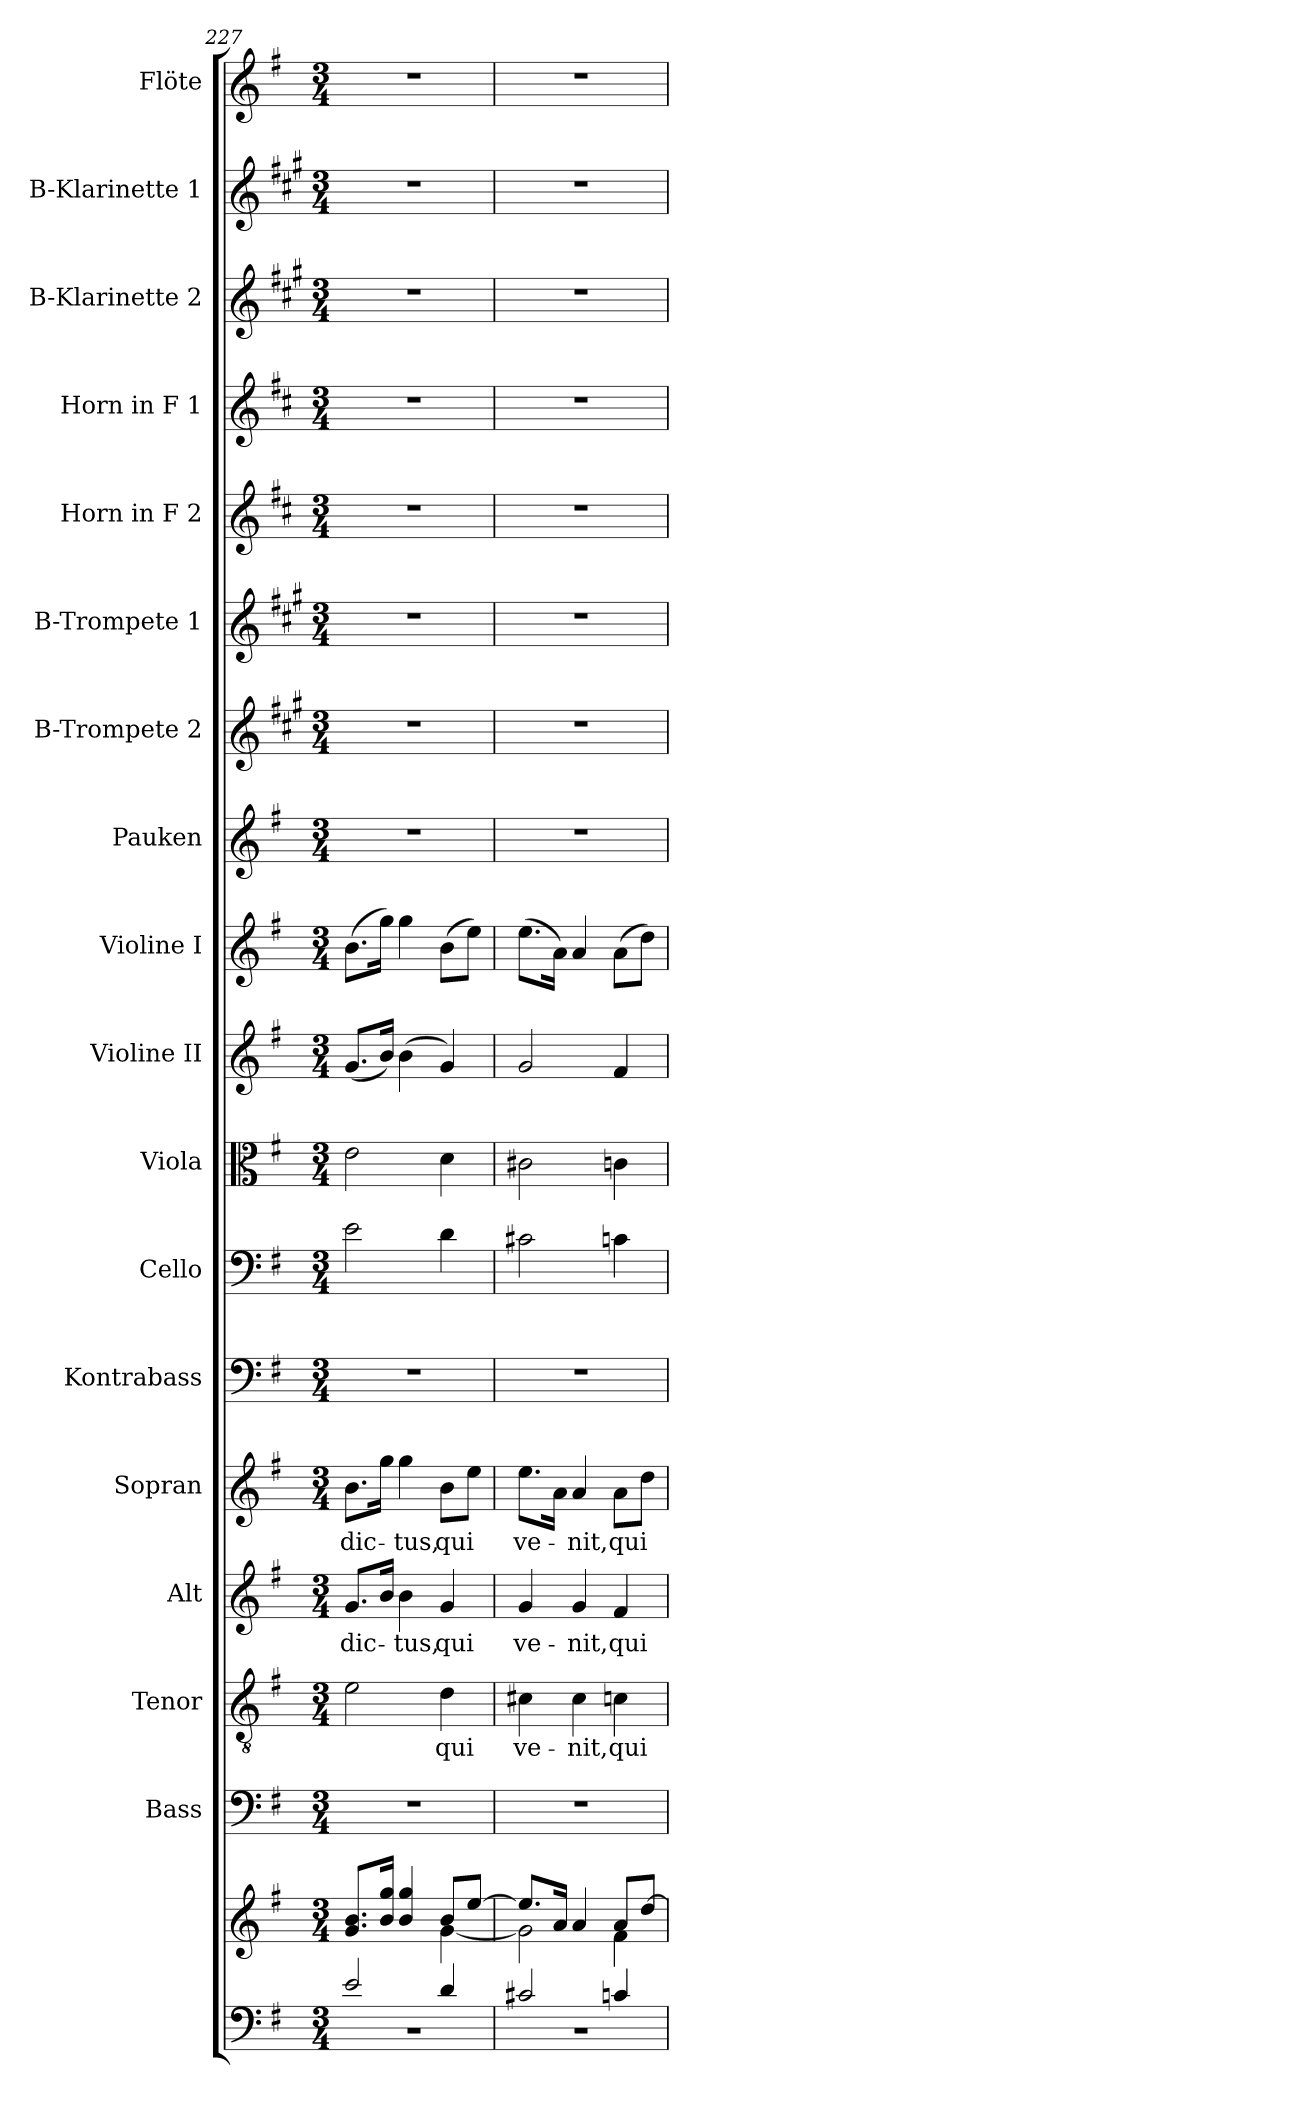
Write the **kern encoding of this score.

**kern	**kern	**kern	**kern	**text	**kern	**text	**kern	**text	**kern	**kern	**kern	**kern	**kern	**kern	**kern	**kern	**kern	**kern	**kern	**kern	**kern
*part18	*part18	*part17	*part16	*part16	*part15	*part15	*part14	*part14	*part13	*part12	*part11	*part10	*part9	*part8	*part7	*part6	*part5	*part4	*part3	*part2	*part1
*staff19	*staff18	*staff17	*staff16	*staff16	*staff15	*staff15	*staff14	*staff14	*staff13	*staff12	*staff11	*staff10	*staff9	*staff8	*staff7	*staff6	*staff5	*staff4	*staff3	*staff2	*staff1
*	*	*I"Bass	*I"Tenor	*	*I"Alt	*	*I"Sopran	*	*I"Kontrabass	*I"Cello	*I"Viola	*I"Violine II	*I"Violine I	*I"Pauken	*I"B-Trompete 2	*I"B-Trompete 1	*I"Horn in F 2	*I"Horn in F 1	*I"B-Klarinette 2	*I"B-Klarinette 1	*I"Flöte
*	*	*I'B.	*I'T.	*	*I'A.	*	*I'S.	*	*I'Kb.	*	*I'Vla.	*I'Vl. II	*I'Vl. I	*I'Pk.	*I'Trp. 2	*I'Trp. 1	*	*	*I'Kl. 2	*I'Kl. 1	*I'Fl.
!!LO:PB:g=z
*clefF4	*clefG2	*clefF4	*clefGv2	*	*clefG2	*	*clefG2	*	*clefF4	*clefF4	*clefC3	*clefG2	*clefG2	*clefG2	*clefG2	*clefG2	*clefG2	*clefG2	*clefG2	*clefG2	*clefG2
*	*	*	*	*	*	*	*	*	*ITrd7c12	*	*	*	*	*	*ITrd1c2	*ITrd1c2	*ITrd4c7	*ITrd4c7	*ITrd1c2	*ITrd1c2	*
*k[f#]	*k[f#]	*k[f#]	*k[f#]	*	*k[f#]	*	*k[f#]	*	*k[f#]	*k[f#]	*k[f#]	*k[f#]	*k[f#]	*k[f#]	*k[f#]	*k[f#]	*k[f#]	*k[f#]	*k[f#]	*k[f#]	*k[f#]
*G:	*G:	*G:	*G:	*	*G:	*	*G:	*	*G:	*G:	*G:	*G:	*G:	*G:	*G:	*G:	*G:	*G:	*G:	*G:	*G:
*M3/4	*M3/4	*M3/4	*M3/4	*	*M3/4	*	*M3/4	*	*M3/4	*M3/4	*M3/4	*M3/4	*M3/4	*M3/4	*M3/4	*M3/4	*M3/4	*M3/4	*M3/4	*M3/4	*M3/4
=227	=227	=227	=227	=227	=227	=227	=227	=227	=227	=227	=227	=227	=227	=227	=227	=227	=227	=227	=227	=227	=227
*^	*	*	*	*	*	*	*	*	*	*	*	*	*	*	*	*	*	*	*	*	*
!	!LO:N:vis=1	!	!	!	!	!	!LO:LY:b	!	!LO:LY:b	!	!	!	!	!	!	!	!	!	!	!	!	!
*	*	*^	*	*	*	*	*	*	*	*	*	*	*	*	*	*	*	*	*	*	*	*
2e/	2.r	8.g/ 8.b/L	2ryy	2.r	2e\	.	8.g/L	-dic-	8.b\L	-dic-	2.r	2e\	2e\	(<8.g/L	(>8.b\L	2.r	2.r	2.r	2.r	2.r	2.r	2.r	2.r
.	.	16b/ 16gg/Jk	.	.	.	.	16b/Jk	.	16gg\Jk	.	.	.	.	16b/Jk)	16gg\Jk)	.	.	.	.	.	.	.	.
!	!	!	!	!	!	!	!	!LO:LY:b	!	!LO:LY:b	!	!	!	!	!	!	!	!	!	!	!	!	!
.	.	4b/ 4gg/	.	.	.	.	4b\	-tus,	4gg\	-tus,	.	.	.	(>4b\	4gg\	.	.	.	.	.	.	.	.
!	!	!	!	!	!	!LO:LY:b	!	!LO:LY:b	!	!LO:LY:b	!	!	!	!	!	!	!	!	!	!	!	!	!
4d/	.	8b/L	[<4g\	.	4d\	qui	4g/	qui	8b\L	qui	.	4d\	4d\	4g/)	(>8b\L	.	.	.	.	.	.	.	.
.	.	[>8ee/J	.	.	.	.	.	.	8ee\J	.	.	.	.	.	8ee\J)	.	.	.	.	.	.	.	.
=228	=228	=228	=228	=228	=228	=228	=228	=228	=228	=228	=228	=228	=228	=228	=228	=228	=228	=228	=228	=228	=228	=228	=228
!	!LO:N:vis=1	!	!	!	!	!LO:LY:b	!	!LO:LY:b	!	!LO:LY:b	!	!	!	!	!	!	!	!	!	!	!	!	!
2c#X/	2.r	8.ee/L]	2g\]	2.r	4c#X\	ve-	4g/	ve-	8.ee\L	ve-	2.r	2c#X\	2c#X\	2g/	(>8.ee\L	2.r	2.r	2.r	2.r	2.r	2.r	2.r	2.r
.	.	16a/Jk	.	.	.	.	.	.	16a\Jk	.	.	.	.	.	16a\Jk)	.	.	.	.	.	.	.	.
!	!	!	!	!	!	!LO:LY:b	!	!LO:LY:b	!	!LO:LY:b	!	!	!	!	!	!	!	!	!	!	!	!	!
.	.	4a/	.	.	4c#\	-nit,	4g/	-nit,	4a/	-nit,	.	.	.	.	4a/	.	.	.	.	.	.	.	.
!	!	!	!	!	!	!LO:LY:b	!	!LO:LY:b	!	!LO:LY:b	!	!	!	!	!	!	!	!	!	!	!	!	!
4cn/	.	8a/L	4f#\	.	4cn\	qui	4f#/	qui	8a\L	qui	.	4cn\	4cn\	4f#/	(>8a\L	.	.	.	.	.	.	.	.
.	.	[>8dd/J	.	.	.	.	.	.	8dd\J	.	.	.	.	.	8dd\J)	.	.	.	.	.	.	.	.
*v	*v	*	*	*	*	*	*	*	*	*	*	*	*	*	*	*	*	*	*	*	*	*	*
*	*v	*v	*	*	*	*	*	*	*	*	*	*	*	*	*	*	*	*	*	*	*	*
=	=	=	=	=	=	=	=	=	=	=	=	=	=	=	=	=	=	=	=	=	=
*-	*-	*-	*-	*-	*-	*-	*-	*-	*-	*-	*-	*-	*-	*-	*-	*-	*-	*-	*-	*-	*-
